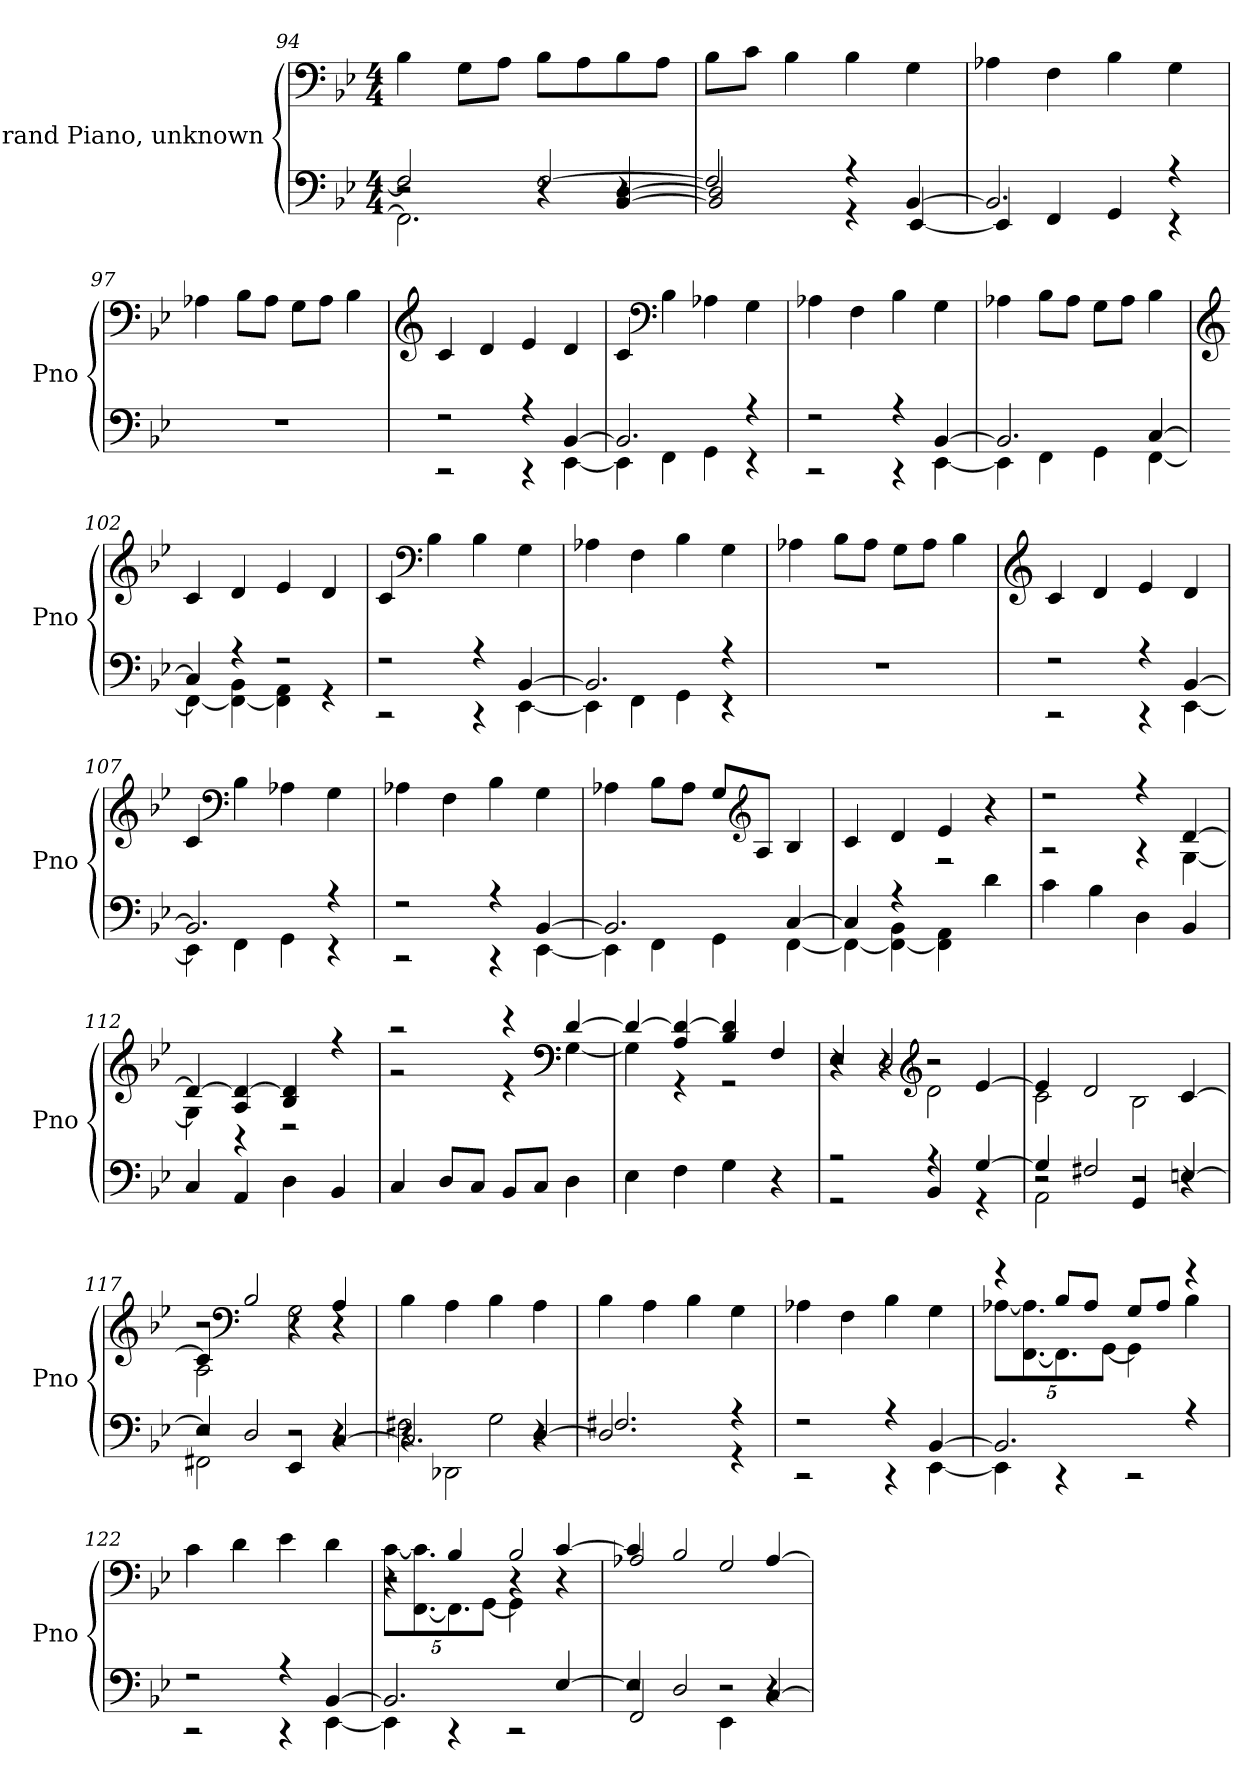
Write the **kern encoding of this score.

**kern	**kern
*part1	*part1
*staff2	*staff1
*I"Grand Piano, unknown	*
*I'Pno	*
*clefF4	*clefF4
*k[b-e-]	*k[b-e-]
*M4/4	*M4/4
=94	=94
*^	*
*	*^	*
2F/]	2.FF\]	2r	4B-\
.	.	.	8G\L
.	.	.	8A\J
[2F/	.	4r	8B-\L
.	.	.	8A\
.	4r	[4BB-/ [4D/	8B-\
.	.	.	8A\J
*	*v	*v	*
=95	=95	=95
2F/]	2BB-/] 2D/]	8B-\L
.	.	8c\J
.	.	4B-\
4r	4r	4B-\
[4BB-/	[4EE-/	4G\
=96	=96	=96
2.BB-/]	4EE-/]	4A-X\
.	4FF/	4F\
.	4GG/	4B-\
4r	4r	4G\
*v	*v	*
=97	=97
1r	4A-X\
.	8B-\L
.	8A-\J
.	8G\L
.	8A-\J
.	4B-\
!!LO:LB:g=z
=98	=98
*	*clefG2
*^	*
2r	2r	4c/
.	.	4d/
4r	4r	4e-/
[4BB-/	[4EE-\	4d/
=99	=99	=99
2.BB-/]	4EE-\]	4c/
*	*	*clefF4
.	4FF\	4B-\
.	4GG\	4A-X\
4r	4r	4G\
=100	=100	=100
2r	2r	4A-X\
.	.	4F\
4r	4r	4B-\
[4BB-/	[4EE-\	4G\
=101	=101	=101
2.BB-/]	4EE-\]	4A-X\
.	4FF\	8B-\L
.	.	8A-\J
.	4GG\	8G\L
.	.	8A-\J
[4C/	[4FF\	4B-\
=102	=102	=102
*	*	*clefG2
4C/]	4FF\_	4c/
4r	4FF\_ 4BB-\	4d/
2r	4FF\] 4AA\	4e-/
.	4r	4d/
=103	=103	=103
2r	2r	4c/
*	*	*clefF4
.	.	4B-\
4r	4r	4B-\
[4BB-/	[4EE-\	4G\
=104	=104	=104
2.BB-/]	4EE-\]	4A-X\
.	4FF\	4F\
.	4GG\	4B-\
4r	4r	4G\
*v	*v	*
!!LO:LB:g=z
=105	=105
1r	4A-X\
.	8B-\L
.	8A-\J
.	8G\L
.	8A-\J
.	4B-\
=106	=106
*	*clefG2
*^	*
2r	2r	4c/
.	.	4d/
4r	4r	4e-/
[4BB-/	[4EE-\	4d/
=107	=107	=107
2.BB-/]	4EE-\]	4c/
*	*	*clefF4
.	4FF\	4B-\
.	4GG\	4A-X\
4r	4r	4G\
=108	=108	=108
2r	2r	4A-X\
.	.	4F\
4r	4r	4B-\
[4BB-/	[4EE-\	4G\
=109	=109	=109
2.BB-/]	4EE-\]	4A-X\
.	4FF\	8B-\L
.	.	8A-\J
.	4GG\	8G/L
*	*	*clefG2
.	.	8A-/J
[4C/	[4FF\	4B-/
=110	=110	=110
4C/]	4FF\_	4c/
4r	4FF\_ 4BB-\	4d/
2r	4FF\] 4AA\	4e-/
.	4d\	4r
*v	*v	*
!!LO:PB:g=z
=111	=111
*	*^
4c\	2r	2r
4B-\	.	.
4D\	4r	4r
4BB-/	[4d/	[4G\
=112	=112	=112
4C/	4d/_	4G\]
4AA/	4A/ 4d/_	4r
4D\	4B-/ 4d/]	2r
4BB-/	4r	.
=113	=113	=113
4C/	2r	2r
8D/L	.	.
8C/J	.	.
8BB-/L	4r	4r
8C/J	.	.
*	*clefF4	*
4D\	[4d/	[4G\
=114	=114	=114
4E-\	4d/_	4G\]
4F\	4A/ 4d/_	4r
4G\	4B-/ 4d/]	2r
4r	4F/	.
=115	=115	=115
*^	*	*^
2r	2r	4r	2r	4E-/
.	.	2D/	.	4r
*	*	*clefG2	*	*
4r	4BB-/	.	2d\	2r
[4G/	4r	[4e-/	.	.
*	*	*	*v	*v
=116	=116	=116	=116
*	*^	*	*
4G/]	2AA\	2r	4e-/]	2c\
2F#X/	.	.	2d/	.
.	2r	4GG/	.	2B-\
[4En/	.	4r	[4c/	.
=117	=117	=117	=117	=117
*	*	*	*	*^
4E/]	2FF#X\	2r	4c/]	2A\	2r
*	*	*	*clefF4	*	*
2D/	.	.	2B-/	.	.
.	2r	4EE-/	.	2G\	4r
[4C/	.	4r	4r	.	4A/
*	*	*	*v	*v	*v
!!LO:LB:g=z
=118	=118	=118	=118
2.C/]	2F#X\	4r	4B-\
.	.	2DD-X\	4A\
.	2G\	.	4B-\
[4D/	.	4r	4A\
*	*v	*v	*
=119	=119	=119
2.D/]	2.F#X/	4B-\
.	.	4A\
.	.	4B-\
4r	4r	4G\
=120	=120	=120
2r	2r	4A-X\
.	.	4F\
4r	4r	4B-\
[4BB-/	[4EE-\	4G\
=121	=121	=121
*	*	*^
*	*	*	*Xbrackettup
2.BB-/]	4EE-\]	4r	[10A-X\L
.	.	.	[10.FF\ 10.A-\]
.	4r	8B-/L	10.FF\]
.	.	8A-/J	.
.	.	.	[10GG\J
.	2r	8G/L	4GG\]
.	.	8A-/J	.
4r	.	4r	4B-\
*	*	*v	*v
=122	=122	=122
2r	2r	4c\
.	.	4d\
4r	4r	4e-\
[4BB-/	[4EE-\	4d\
=123	=123	=123
*	*	*^
*	*	*	*^
2.BB-/]	4EE-\]	2r	[10c\L	4r
.	.	.	[10.FF\ 10.c\]	.
.	4r	.	10.FF\]	4B-/
.	.	.	[10GG\J	.
.	2r	4r	4GG\]	2B-/
[4E-/	.	[4c/	4r	.
*	*	*	*v	*v
!!LO:LB:g=z
=124	=124	=124	=124
*	*^	*	*
4E-/]	2r	2FF/	4c/]	2A-X/
2D/	.	.	2B-/	.
.	4EE-\	2r	.	2G/
[4C/	4r	.	[4A-/	.
*v	*v	*v	*	*
*	*v	*v
=	=
*-	*-
